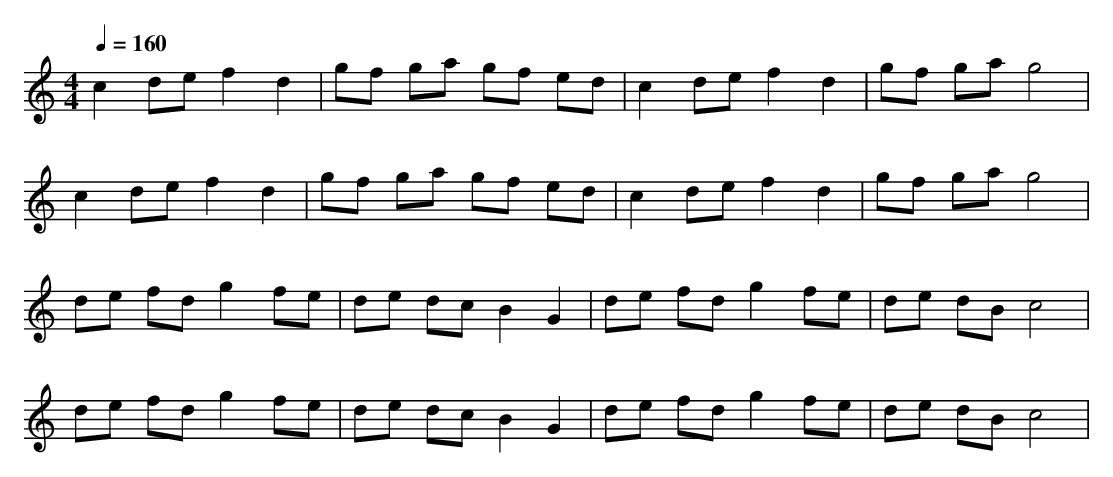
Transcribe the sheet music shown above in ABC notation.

X:1
T:
M: 4/4
L: 1/8
Q:1/4=160
K:C % 0 sharps
c2 de f2 d2|gf ga gf ed|c2 de f2 d2|gf ga g4|
c2 de f2 d2|gf ga gf ed|c2 de f2 d2|gf ga g4|
de fd g2 fe|de dc B2 G2|de fd g2 fe|de dB c4|
de fd g2 fe|de dc B2 G2|de fd g2 fe|de dB c4|
